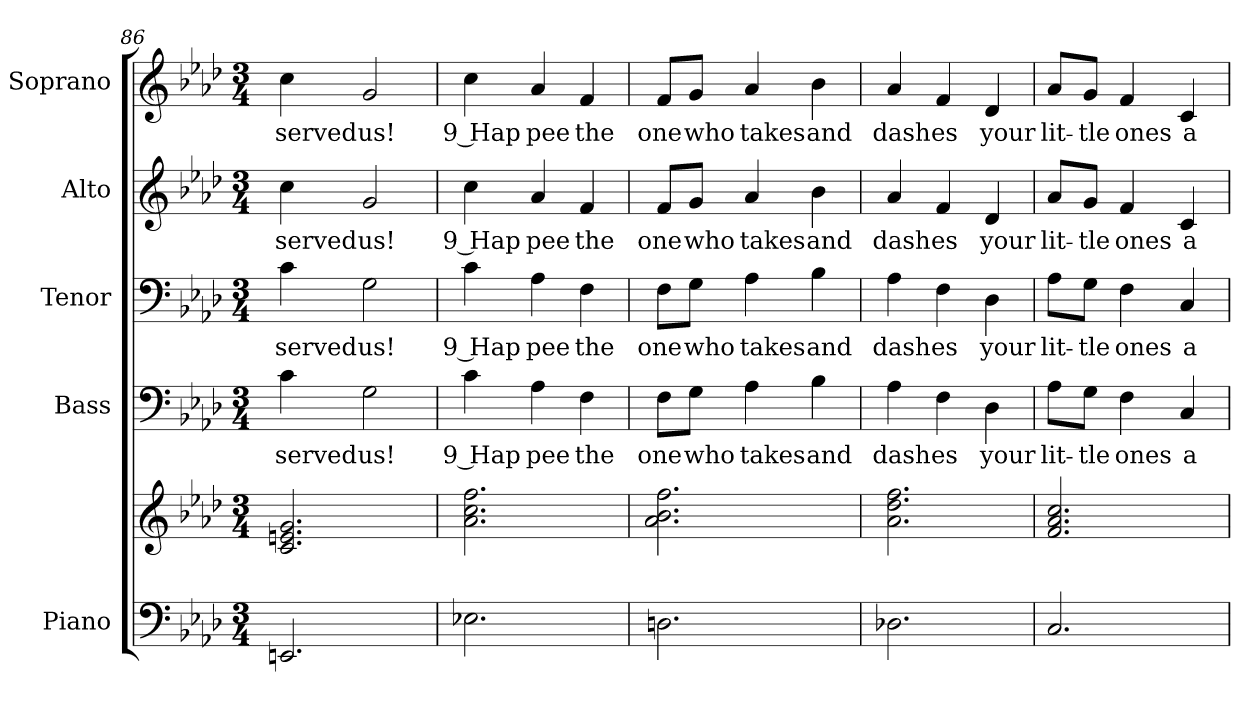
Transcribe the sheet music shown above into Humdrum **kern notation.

**kern	**kern	**kern	**text	**kern	**text	**kern	**text	**kern	**text
*part5	*part5	*part4	*part4	*part3	*part3	*part2	*part2	*part1	*part1
*staff6	*staff5	*staff4	*staff4	*staff3	*staff3	*staff2	*staff2	*staff1	*staff1
*I"Piano	*	*I"Bass	*	*I"Tenor	*	*I"Alto	*	*I"Soprano	*
*I'Pno.	*	*I'B.	*	*I'T.	*	*I'A.	*	*I'S.	*
*clefF4	*clefG2	*clefF4	*	*clefF4	*	*clefG2	*	*clefG2	*
*k[b-e-a-d-]	*k[b-e-a-d-]	*k[b-e-a-d-]	*	*k[b-e-a-d-]	*	*k[b-e-a-d-]	*	*k[b-e-a-d-]	*
*A-:	*A-:	*A-:	*	*A-:	*	*A-:	*	*A-:	*
*M3/4	*M3/4	*M3/4	*	*M3/4	*	*M3/4	*	*M3/4	*
=86	=86	=86	=86	=86	=86	=86	=86	=86	=86
!	!	!	!LO:LY:b:color=#000000	!	!	!	!	!	!
!	!	!	!	!	!LO:LY:b:color=#000000	!	!	!	!
!	!	!	!	!	!	!	!LO:LY:b:color=#000000	!	!
!	!	!	!	!	!	!	!	!	!LO:LY:b:color=#000000
2.EEni/	2.ci/ 2.eni 2.gi	4ci\	served	4ci\	served	4cci\	served	4cci\	served
!	!	!	!LO:LY:b:color=#000000	!	!	!	!	!	!
!	!	!	!	!	!LO:LY:b:color=#000000	!	!	!	!
!	!	!	!	!	!	!	!LO:LY:b:color=#000000	!	!
!	!	!	!	!	!	!	!	!	!LO:LY:b:color=#000000
.	.	2Gi\	us!	2Gi\	us!	2gi/	us!	2gi/	us!
=87	=87	=87	=87	=87	=87	=87	=87	=87	=87
!	!	!	!LO:LY:b:color=#000000	!	!	!	!	!	!
!	!	!	!	!	!LO:LY:b:color=#000000	!	!	!	!
!	!	!	!	!	!	!	!LO:LY:b:color=#000000	!	!
!	!	!	!	!	!	!	!	!	!LO:LY:b:color=#000000
2.E-Xi\	2.a-i\ 2.cci 2.ffi	4ci\	9 Hap	4ci\	9 Hap	4cci\	9 Hap	4cci\	9 Hap
!	!	!	!LO:LY:b:color=#000000	!	!	!	!	!	!
!	!	!	!	!	!LO:LY:b:color=#000000	!	!	!	!
!	!	!	!	!	!	!	!LO:LY:b:color=#000000	!	!
!	!	!	!	!	!	!	!	!	!LO:LY:b:color=#000000
.	.	4A-i\	pee	4A-i\	pee	4a-i/	pee	4a-i/	pee
!	!	!	!LO:LY:b:color=#000000	!	!	!	!	!	!
!	!	!	!	!	!LO:LY:b:color=#000000	!	!	!	!
!	!	!	!	!	!	!	!LO:LY:b:color=#000000	!	!
!	!	!	!	!	!	!	!	!	!LO:LY:b:color=#000000
.	.	4Fi\	the	4Fi\	the	4fi/	the	4fi/	the
!!LO:PB:g=z
=88	=88	=88	=88	=88	=88	=88	=88	=88	=88
!	!	!	!LO:LY:b:color=#000000	!	!	!	!	!	!
!	!	!	!	!	!LO:LY:b:color=#000000	!	!	!	!
!	!	!	!	!	!	!	!LO:LY:b:color=#000000	!	!
!	!	!	!	!	!	!	!	!	!LO:LY:b:color=#000000
2.Dni\	2.a-i\ 2.b-i 2.ffi	8Fi\L	one	8Fi\L	one	8fi/L	one	8fi/L	one
!	!	!	!LO:LY:b:color=#000000	!	!	!	!	!	!
!	!	!	!	!	!LO:LY:b:color=#000000	!	!	!	!
!	!	!	!	!	!	!	!LO:LY:b:color=#000000	!	!
!	!	!	!	!	!	!	!	!	!LO:LY:b:color=#000000
.	.	8Gi\J	who	8Gi\J	who	8gi/J	who	8gi/J	who
!	!	!	!LO:LY:b:color=#000000	!	!	!	!	!	!
!	!	!	!	!	!LO:LY:b:color=#000000	!	!	!	!
!	!	!	!	!	!	!	!LO:LY:b:color=#000000	!	!
!	!	!	!	!	!	!	!	!	!LO:LY:b:color=#000000
.	.	4A-i\	takes	4A-i\	takes	4a-i/	takes	4a-i/	takes
!	!	!	!LO:LY:b:color=#000000	!	!	!	!	!	!
!	!	!	!	!	!LO:LY:b:color=#000000	!	!	!	!
!	!	!	!	!	!	!	!LO:LY:b:color=#000000	!	!
!	!	!	!	!	!	!	!	!	!LO:LY:b:color=#000000
.	.	4B-i\	and	4B-i\	and	4b-i\	and	4b-i\	and
=89	=89	=89	=89	=89	=89	=89	=89	=89	=89
!	!	!	!LO:LY:b:color=#000000	!	!	!	!	!	!
!	!	!	!	!	!LO:LY:b:color=#000000	!	!	!	!
!	!	!	!	!	!	!	!LO:LY:b:color=#000000	!	!
!	!	!	!	!	!	!	!	!	!LO:LY:b:color=#000000
2.D-Xi\	2.a-i\ 2.dd-i 2.ffi	4A-i\	dash	4A-i\	dash	4a-i/	dash	4a-i/	dash
!	!	!	!LO:LY:b:color=#000000	!	!	!	!	!	!
!	!	!	!	!	!LO:LY:b:color=#000000	!	!	!	!
!	!	!	!	!	!	!	!LO:LY:b:color=#000000	!	!
!	!	!	!	!	!	!	!	!	!LO:LY:b:color=#000000
.	.	4Fi\	es	4Fi\	es	4fi/	es	4fi/	es
!	!	!	!LO:LY:b:color=#000000	!	!	!	!	!	!
!	!	!	!	!	!LO:LY:b:color=#000000	!	!	!	!
!	!	!	!	!	!	!	!LO:LY:b:color=#000000	!	!
!	!	!	!	!	!	!	!	!	!LO:LY:b:color=#000000
.	.	4D-i\	your	4D-i\	your	4d-i/	your	4d-i/	your
=90	=90	=90	=90	=90	=90	=90	=90	=90	=90
!	!	!	!LO:LY:b:color=#000000	!	!	!	!	!	!
!	!	!	!	!	!LO:LY:b:color=#000000	!	!	!	!
!	!	!	!	!	!	!	!LO:LY:b:color=#000000	!	!
!	!	!	!	!	!	!	!	!	!LO:LY:b:color=#000000
2.Ci/	2.fi/ 2.a-i 2.cci	8A-i\L	lit-	8A-i\L	lit-	8a-i/L	lit-	8a-i/L	lit-
!	!	!	!LO:LY:b:color=#000000	!	!	!	!	!	!
!	!	!	!	!	!LO:LY:b:color=#000000	!	!	!	!
!	!	!	!	!	!	!	!LO:LY:b:color=#000000	!	!
!	!	!	!	!	!	!	!	!	!LO:LY:b:color=#000000
.	.	8Gi\J	-tle	8Gi\J	-tle	8gi/J	-tle	8gi/J	-tle
!	!	!	!LO:LY:b:color=#000000	!	!	!	!	!	!
!	!	!	!	!	!LO:LY:b:color=#000000	!	!	!	!
!	!	!	!	!	!	!	!LO:LY:b:color=#000000	!	!
!	!	!	!	!	!	!	!	!	!LO:LY:b:color=#000000
.	.	4Fi\	ones	4Fi\	ones	4fi/	ones	4fi/	ones
!	!	!	!LO:LY:b:color=#000000	!	!	!	!	!	!
!	!	!	!	!	!LO:LY:b:color=#000000	!	!	!	!
!	!	!	!	!	!	!	!LO:LY:b:color=#000000	!	!
!	!	!	!	!	!	!	!	!	!LO:LY:b:color=#000000
.	.	4Ci/	a	4Ci/	a	4ci/	a	4ci/	a
=	=	=	=	=	=	=	=	=	=
*-	*-	*-	*-	*-	*-	*-	*-	*-	*-
